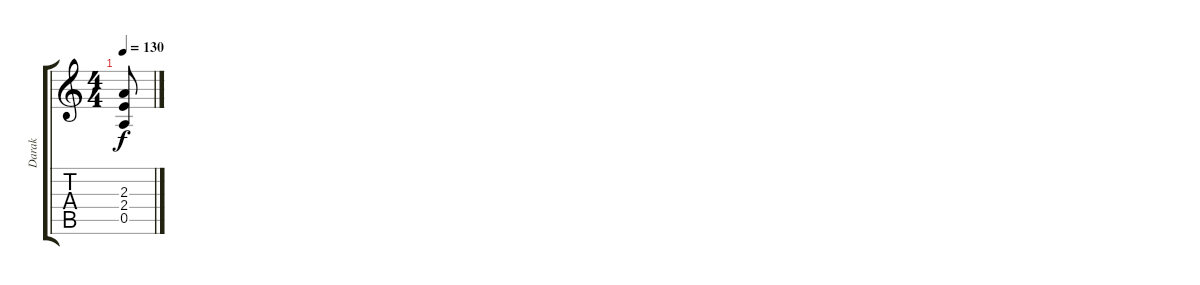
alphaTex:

\track ("Darak" "Darak") {instrument distortionguitar}
\staff {score tabs}
\tuning (E4 B3 G3 D3 A2 D2) {hide}
\ts (4 4)
\tempo 130
\clef g2
\ks c
(2.3 2.4 0.5).8{dy f}
